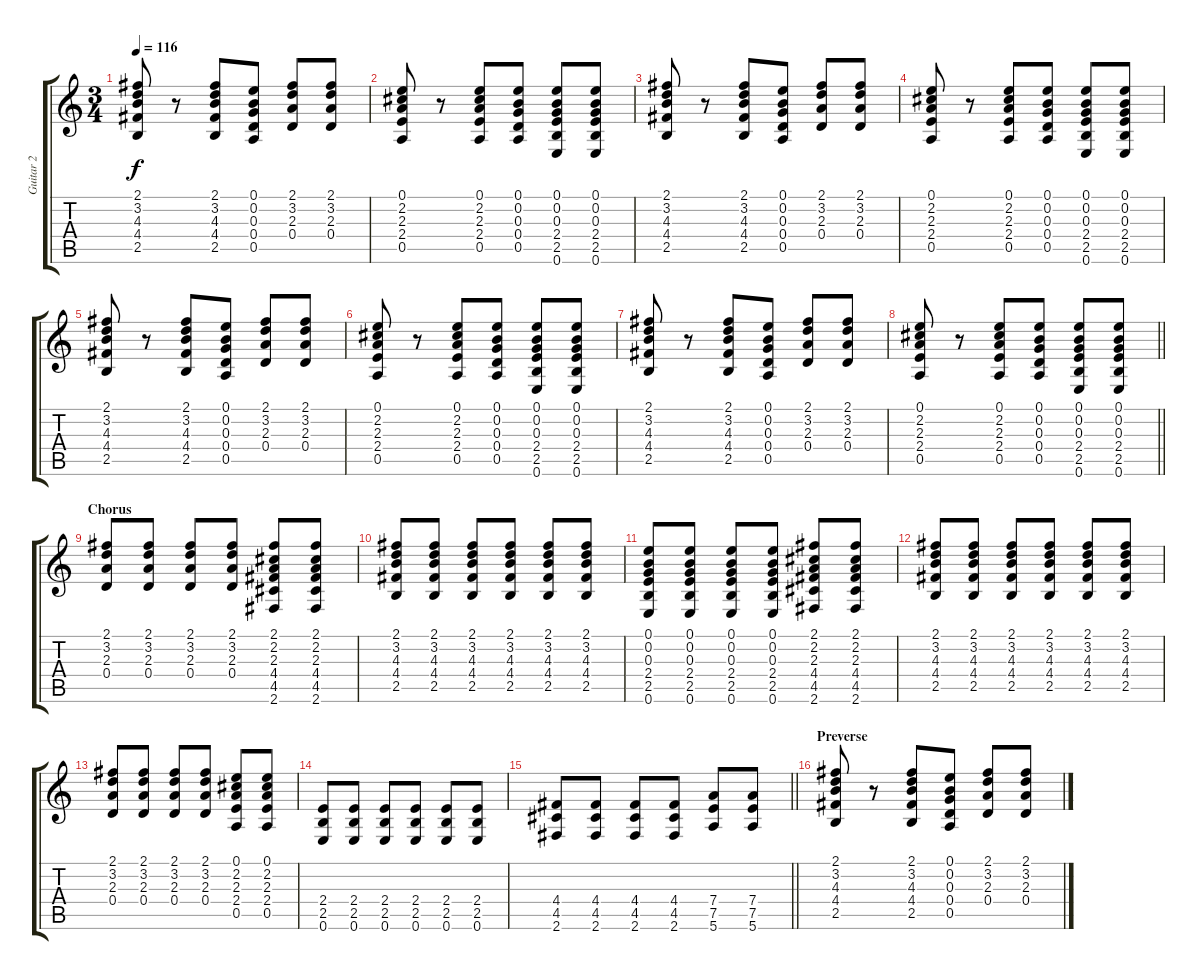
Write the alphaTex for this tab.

\track ("Guitar 2" "Guitar 2") {instrument overdrivenguitar}
\staff {score tabs}
\tuning (E4 B3 G3 D3 A2 E2) {hide}
\ts (3 4)
\tempo 116
\clef g2
\ks c
(2.1 3.2 4.3 4.4 2.5).8{dy f} r.8 (2.1 3.2 4.3 4.4 2.5).8 (0.1 0.2 0.3 0.4 0.5).8 (2.1 3.2 2.3 0.4).8 (2.1 3.2 2.3 0.4).8 |
(0.1 2.2 2.3 2.4 0.5).8 r.8 (0.1 2.2 2.3 2.4 0.5).8 (0.1 0.2 0.3 0.4 0.5).8 (0.1 0.2 0.3 2.4 2.5 0.6).8 (0.1 0.2 0.3 2.4 2.5 0.6).8 |
(2.1 3.2 4.3 4.4 2.5).8 r.8 (2.1 3.2 4.3 4.4 2.5).8 (0.1 0.2 0.3 0.4 0.5).8 (2.1 3.2 2.3 0.4).8 (2.1 3.2 2.3 0.4).8 |
(0.1 2.2 2.3 2.4 0.5).8 r.8 (0.1 2.2 2.3 2.4 0.5).8 (0.1 0.2 0.3 0.4 0.5).8 (0.1 0.2 0.3 2.4 2.5 0.6).8 (0.1 0.2 0.3 2.4 2.5 0.6).8 |
(2.1 3.2 4.3 4.4 2.5).8 r.8 (2.1 3.2 4.3 4.4 2.5).8 (0.1 0.2 0.3 0.4 0.5).8 (2.1 3.2 2.3 0.4).8 (2.1 3.2 2.3 0.4).8 |
(0.1 2.2 2.3 2.4 0.5).8 r.8 (0.1 2.2 2.3 2.4 0.5).8 (0.1 0.2 0.3 0.4 0.5).8 (0.1 0.2 0.3 2.4 2.5 0.6).8 (0.1 0.2 0.3 2.4 2.5 0.6).8 |
(2.1 3.2 4.3 4.4 2.5).8 r.8 (2.1 3.2 4.3 4.4 2.5).8 (0.1 0.2 0.3 0.4 0.5).8 (2.1 3.2 2.3 0.4).8 (2.1 3.2 2.3 0.4).8 |
\barLineRight lightlight
(0.1 2.2 2.3 2.4 0.5).8 r.8 (0.1 2.2 2.3 2.4 0.5).8 (0.1 0.2 0.3 0.4 0.5).8 (0.1 0.2 0.3 2.4 2.5 0.6).8 (0.1 0.2 0.3 2.4 2.5 0.6).8 |
\section ("" "Chorus")
(2.1 3.2 2.3 0.4).8 (2.1 3.2 2.3 0.4).8 (2.1 3.2 2.3 0.4).8 (2.1 3.2 2.3 0.4).8 (2.1 2.2 2.3 4.4 4.5 2.6).8 (2.1 2.2 2.3 4.4 4.5 2.6).8 |
(2.1 3.2 4.3 4.4 2.5).8 (2.1 3.2 4.3 4.4 2.5).8 (2.1 3.2 4.3 4.4 2.5).8 (2.1 3.2 4.3 4.4 2.5).8 (2.1 3.2 4.3 4.4 2.5).8 (2.1 3.2 4.3 4.4 2.5).8 |
(0.1 0.2 0.3 2.4 2.5 0.6).8 (0.1 0.2 0.3 2.4 2.5 0.6).8 (0.1 0.2 0.3 2.4 2.5 0.6).8 (0.1 0.2 0.3 2.4 2.5 0.6).8 (2.1 2.2 2.3 4.4 4.5 2.6).8 (2.1 2.2 2.3 4.4 4.5 2.6).8 |
(2.1 3.2 4.3 4.4 2.5).8 (2.1 3.2 4.3 4.4 2.5).8 (2.1 3.2 4.3 4.4 2.5).8 (2.1 3.2 4.3 4.4 2.5).8 (2.1 3.2 4.3 4.4 2.5).8 (2.1 3.2 4.3 4.4 2.5).8 |
(2.1 3.2 2.3 0.4).8 (2.1 3.2 2.3 0.4).8 (2.1 3.2 2.3 0.4).8 (2.1 3.2 2.3 0.4).8 (0.1 2.2 2.3 2.4 0.5).8 (0.1 2.2 2.3 2.4 0.5).8 |
(2.4 2.5 0.6).8 (2.4 2.5 0.6).8 (2.4 2.5 0.6).8 (2.4 2.5 0.6).8 (2.4 2.5 0.6).8 (2.4 2.5 0.6).8 |
\barLineRight lightlight
(4.4 4.5 2.6).8 (4.4 4.5 2.6).8 (4.4 4.5 2.6).8 (4.4 4.5 2.6).8 (7.4 7.5 5.6).8 (7.4 7.5 5.6).8 |
\section ("" "Preverse")
(2.1 3.2 4.3 4.4 2.5).8 r.8 (2.1 3.2 4.3 4.4 2.5).8 (0.1 0.2 0.3 0.4 0.5).8 (2.1 3.2 2.3 0.4).8 (2.1 3.2 2.3 0.4).8
